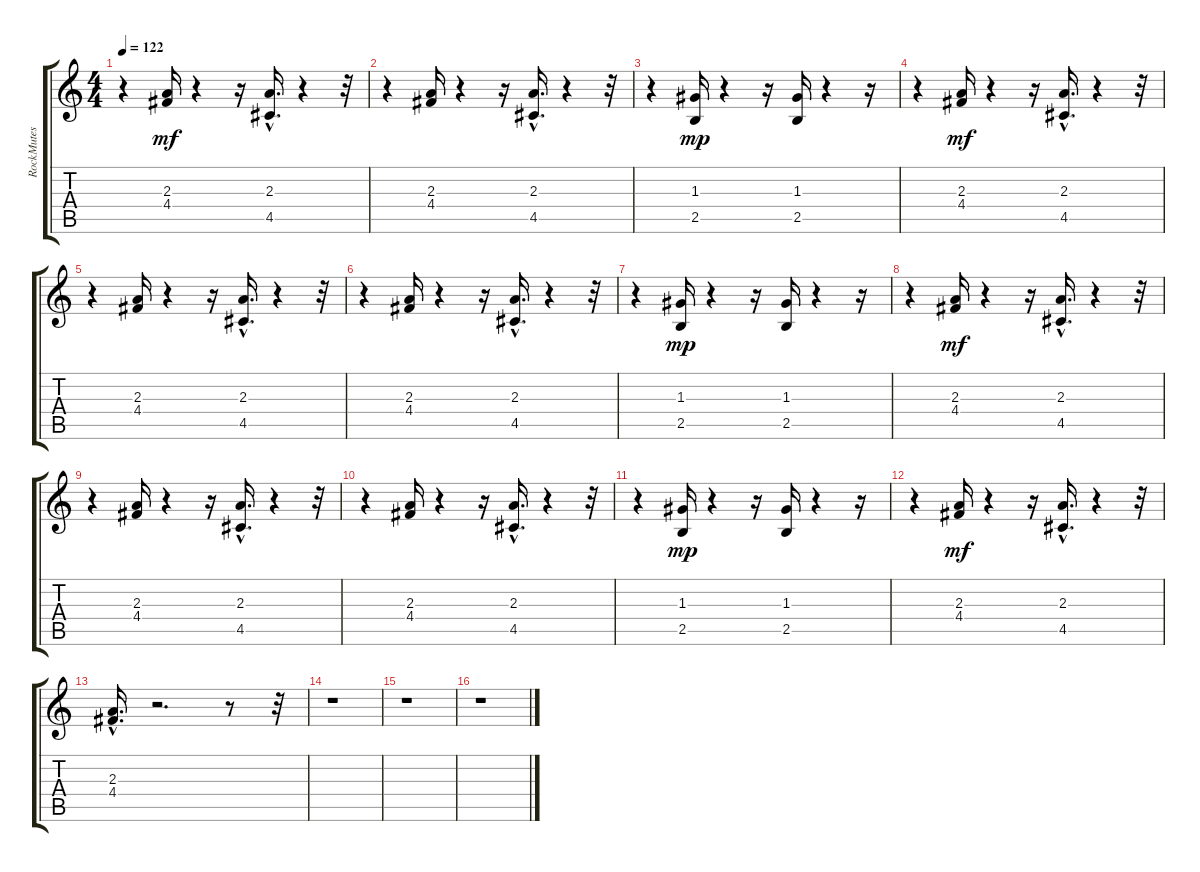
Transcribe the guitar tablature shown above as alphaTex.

\track ("RockMutes" "RockMutes") {instrument distortionguitar}
\staff {score tabs}
\tuning (E4 B3 G3 D3 A2 E2) {hide}
\ts (4 4)
\tempo 122
\clef g2
\ks c
r.4{dy mf} (2.3 4.4).16 r.4 r.16 (2.3{hac} 4.5).16{d} r.4 r.32 |
r.4 (2.3 4.4).16 r.4 r.16 (2.3{hac} 4.5).16{d} r.4 r.32 |
r.4 (1.3 2.5).16{dy mp} r.4 r.16 (1.3 2.5).16 r.4 r.16 |
r.4 (2.3 4.4).16{dy mf} r.4 r.16 (2.3{hac} 4.5).16{d} r.4 r.32 |
r.4 (2.3 4.4).16 r.4 r.16 (2.3{hac} 4.5).16{d} r.4 r.32 |
r.4 (2.3 4.4).16 r.4 r.16 (2.3{hac} 4.5).16{d} r.4 r.32 |
r.4 (1.3 2.5).16{dy mp} r.4 r.16 (1.3 2.5).16 r.4 r.16 |
r.4 (2.3 4.4).16{dy mf} r.4 r.16 (2.3{hac} 4.5).16{d} r.4 r.32 |
r.4 (2.3 4.4).16 r.4 r.16 (2.3{hac} 4.5).16{d} r.4 r.32 |
r.4 (2.3 4.4).16 r.4 r.16 (2.3{hac} 4.5).16{d} r.4 r.32 |
r.4 (1.3 2.5).16{dy mp} r.4 r.16 (1.3 2.5).16 r.4 r.16 |
r.4 (2.3 4.4).16{dy mf} r.4 r.16 (2.3{hac} 4.5).16{d} r.4 r.32 |
(2.3{hac} 4.4{hac}).16{d} r.2{d} r.8 r.32 |
r.1 |
r.1 |
r.1
